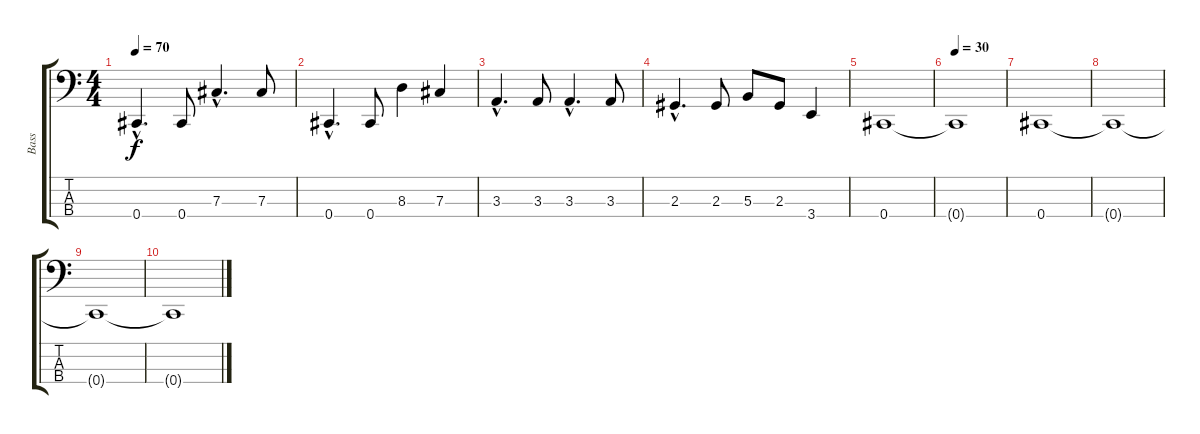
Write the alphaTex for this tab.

\track ("Bass" "Bass") {instrument electricbasspick}
\staff {score tabs}
\tuning (E2 B1 Gb1 Db1) {hide}
\ts (4 4)
\tempo 70
\clef f4
\ks c
0.4{hac}.4{d dy f} 0.4.8 7.3{hac}.4{d} 7.3.8 |
0.4{hac}.4{d} 0.4.8 8.3.4 7.3.4 |
3.3{hac}.4{d} 3.3.8 3.3{hac}.4{d} 3.3.8 |
2.3{hac}.4{d} 2.3.8 5.3.8 2.3.8 3.4.4 |
0.4.1 |
\tempo 30
0.4{t}.1 |
0.4.1{volume 0} |
0.4{t}.1 |
0.4{t}.1 |
0.4{t}.1
